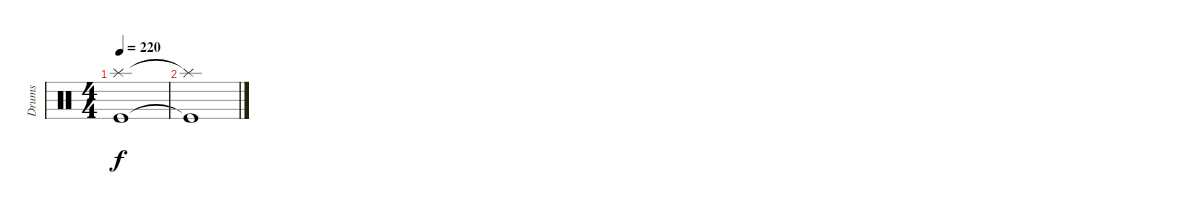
\track ("Drums" "Drums") {instrument percussion}
\staff {score}
\articulation defaults
\ts (4 4)
\tempo 220
\clef neutral
\ks c
("Splash (hit)" "Kick (hit)").1{dy f} |
("Splash (hit)"{t} "Kick (hit)"{t}).1
